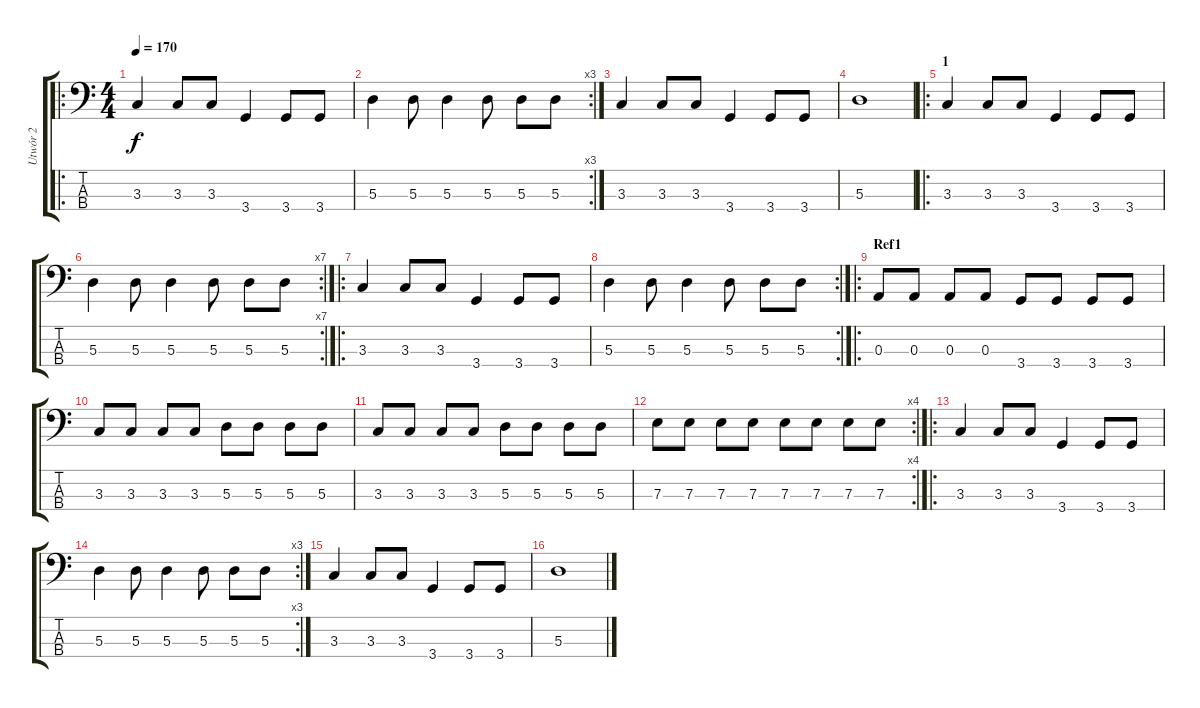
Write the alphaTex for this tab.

\track ("Utwór 2" "Utwór 2") {instrument electricbassfinger}
\staff {score tabs}
\tuning (G2 D2 A1 E1) {hide}
\ro
\ts (4 4)
\tempo 170
\clef f4
\ks c
3.3.4{dy f instrument electricbassfinger} 3.3.8 3.3.8 3.4.4 3.4.8 3.4.8 |
\rc 3
5.3.4 5.3.8 5.3.4 5.3.8 5.3.8 5.3.8 |
3.3.4 3.3.8 3.3.8 3.4.4 3.4.8 3.4.8 |
5.3.1 |
\ro
\section ("" "1")
3.3.4 3.3.8 3.3.8 3.4.4 3.4.8 3.4.8 |
\rc 7
5.3.4 5.3.8 5.3.4 5.3.8 5.3.8 5.3.8 |
\ro
3.3.4 3.3.8 3.3.8 3.4.4 3.4.8 3.4.8 |
\rc 2
5.3.4 5.3.8 5.3.4 5.3.8 5.3.8 5.3.8 |
\ro
\section ("" "Ref1")
0.3.8 0.3.8 0.3.8 0.3.8 3.4.8 3.4.8 3.4.8 3.4.8 |
3.3.8 3.3.8 3.3.8 3.3.8 5.3.8 5.3.8 5.3.8 5.3.8 |
3.3.8 3.3.8 3.3.8 3.3.8 5.3.8 5.3.8 5.3.8 5.3.8 |
\rc 4
7.3.8 7.3.8 7.3.8 7.3.8 7.3.8 7.3.8 7.3.8 7.3.8 |
\ro
3.3.4 3.3.8 3.3.8 3.4.4 3.4.8 3.4.8 |
\rc 3
5.3.4 5.3.8 5.3.4 5.3.8 5.3.8 5.3.8 |
3.3.4 3.3.8 3.3.8 3.4.4 3.4.8 3.4.8 |
5.3.1
